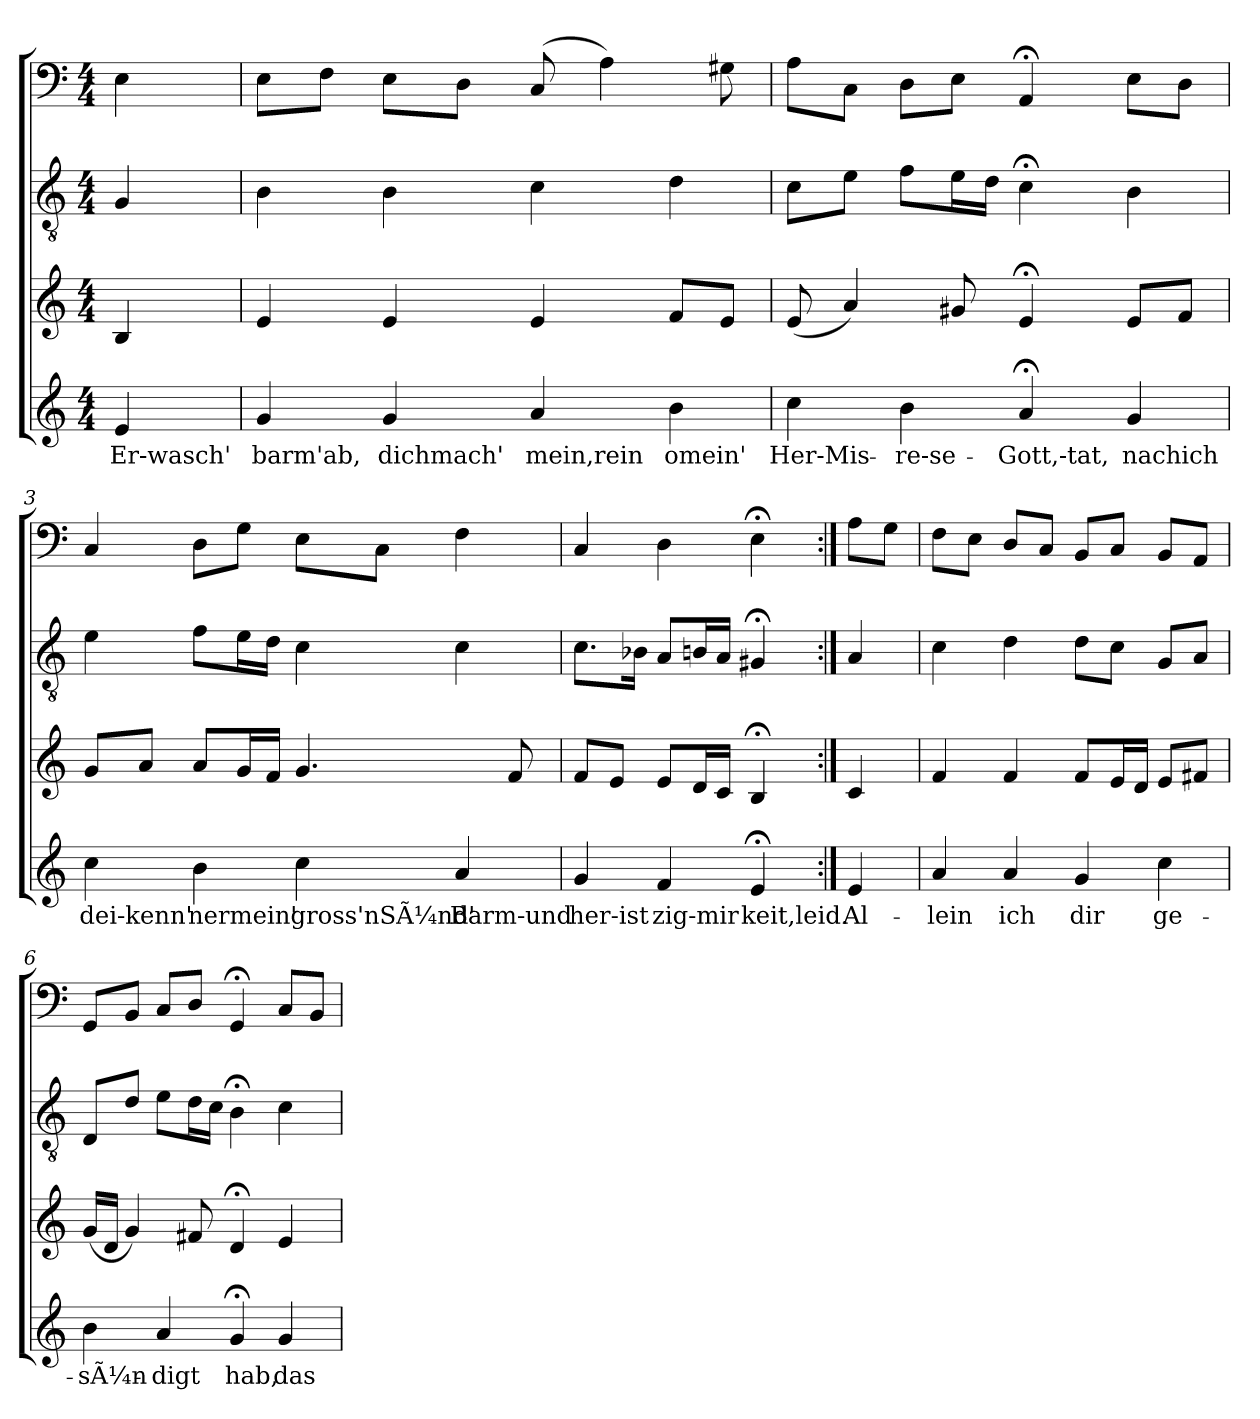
**kern	**text	**kern	**kern	**kern
*part4	*part4	*part3	*part2	*part1
*staff4	*staff4	*staff3	*staff2	*staff1
*clefG2	*	*clefG2	*clefGv2	*clefF4
*k[]	*	*k[]	*k[]	*k[]
*C:	*	*C:	*C:	*C:
*M4/4	*	*M4/4	*M4/4	*M4/4
=	=	=	=	=
4e	Er-wasch'	4B	4G	4E
=1	=1	=1	=1	=1
4g	-barm'ab,	4e	4B	8EL
.	.	.	.	8FJ
4g	dichmach'	4e	4B	8EL
.	.	.	.	8DJ
4a	mein,rein	4e	4c	(8C
.	.	.	.	4A)
4b	omein'	8fL	4d	.
.	.	8eJ	.	8G#X
=2	=2	=2	=2	=2
4cc	Her-Mis-	(8e	8cL	8AL
.	.	4a)	8eJ	8CJ
4b	-re-se-	.	8fL	8DL
.	.	8g#X	16eL	8EJ
.	.	.	16dJJ	.
4a;<	Gott,-tat,	4e;<	4c;<	4AA;<
4g	nachich	8eL	4B	8EL
.	.	8fJ	.	8DJ
=3	=3	=3	=3	=3
4cc	dei-kenn'	8gL	4e	4C
.	.	8aJ	.	.
4b	-nermein'	8aL	8fL	8DL
.	.	16gL	16eL	8GJ
.	.	16fJJ	16dJJ	.
4cc	gross'nSÃ¼nd'	4.g	4c	8EL
.	.	.	.	8CJ
4a	Barm-und	.	4c	4F
.	.	8f	.	.
=4	=4	=4	=4	=4
4g	-her-ist	8fL	8.cL	4C
.	.	8eJ	.	.
.	.	.	16B-XJk	.
4f	-zig-mir	8eL	8AL	4D
.	.	16dL	16BnL	.
.	.	16cJJ	16AJJ	.
4e;<	-keit,leid.	4B;<	4G#X;<	4E;<
=:|!	=:|!	=:|!	=:|!	=:|!
4e	Al-	4c	4A	8AL
.	.	.	.	8GJ
=5	=5	=5	=5	=5
4a	-lein	4f	4c	8FL
.	.	.	.	8EJ
4a	ich	4f	4d	8DL
.	.	.	.	8CJ
4g	dir	8fL	8dL	8BBL
.	.	16eL	8cJ	8CJ
.	.	16dJJ	.	.
4cc	ge-	8eL	8GL	8BBL
.	.	8f#XJ	8AJ	8AAJ
=6	=6	=6	=6	=6
4b	-sÃ¼n-	(16gLL	8DL	8GGL
.	.	16dJJ	.	.
.	.	4g)	8dJ	8BBJ
4a	-digt	.	8eL	8CL
.	.	8f#X	16dL	8DJ
.	.	.	16cJJ	.
4g;<	hab,	4d;<	4B;<	4GG;<
4g	das	4e	4c	8CL
.	.	.	.	8BBJ
=	=	=	=	=
*-	*-	*-	*-	*-
